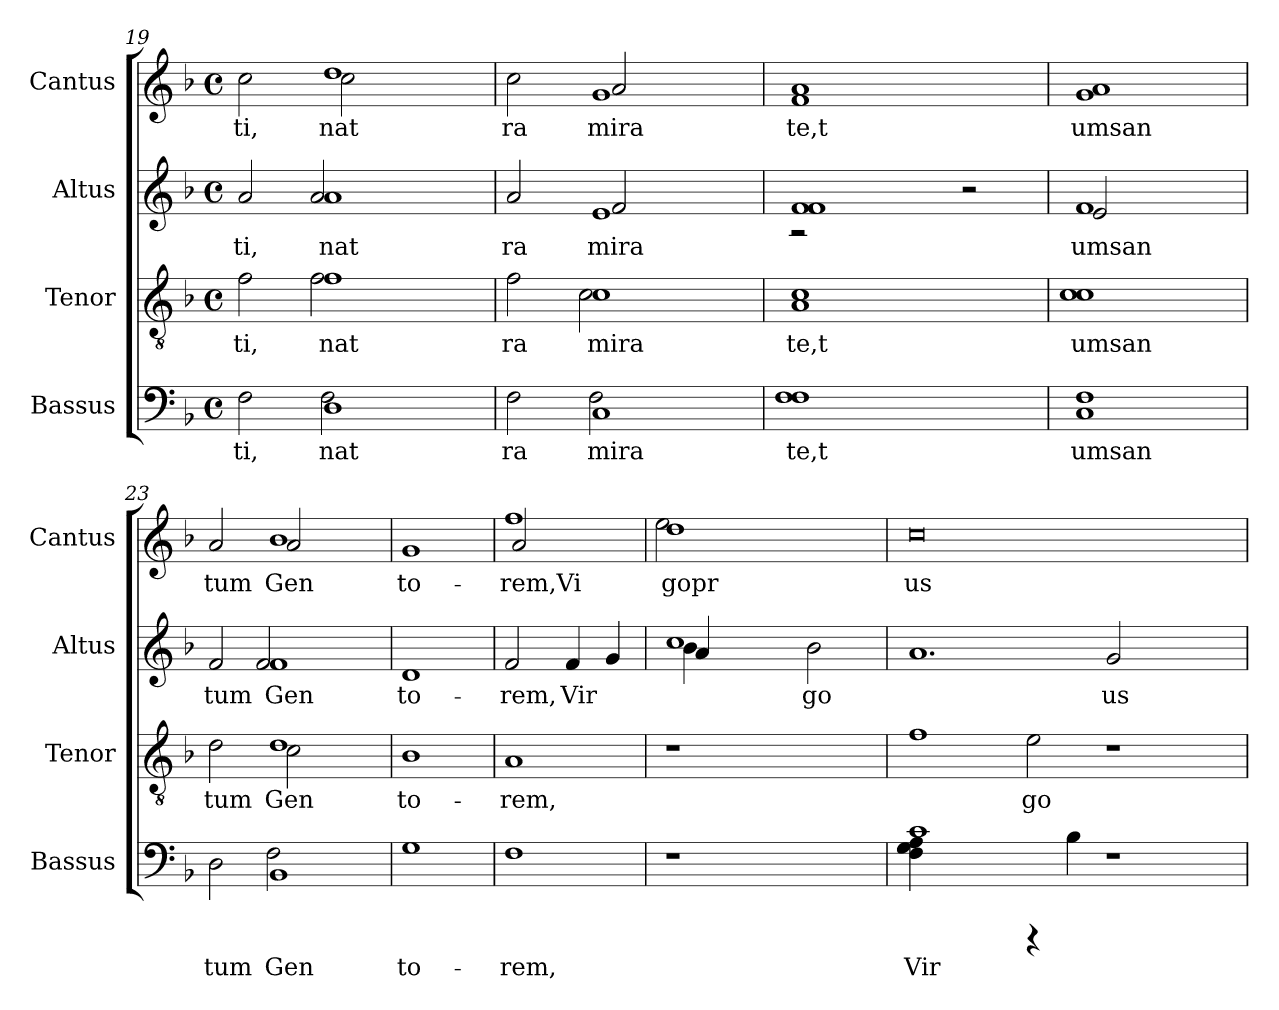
**kern	**text	**kern	**text	**kern	**text	**kern	**text
*part4	*part4	*part3	*part3	*part2	*part2	*part1	*part1
*staff4	*staff4	*staff3	*staff3	*staff2	*staff2	*staff1	*staff1
*I"Bassus	*	*I"Tenor	*	*I"Altus	*	*I"Cantus	*
*I'Bassus	*	*I'Tenor	*	*I'Altus	*	*I'Cantus	*
*clefF4	*	*clefGv2	*	*clefG2	*	*clefG2	*
*k[b-]	*	*k[b-]	*	*k[b-]	*	*k[b-]	*
*F:	*	*F:	*	*F:	*	*F:	*
*M4/4	*	*M4/4	*	*M4/4	*	*M4/4	*
*met(c)	*	*met(c)	*	*met(c)	*	*met(c)	*
=19	=19	=19	=19	=19	=19	=19	=19
!	!LO:LY:b	!	!LO:LY:b	!	!LO:LY:b	!	!LO:LY:b
*^	*	*^	*	*^	*	*^	*
2F\	2ryy	-ti,	2f\	2ryy	-ti,	2a/	2ryy	-ti,	2cc\	2ryy	-ti,
!	!	!LO:LY:b	!	!	!LO:LY:b	!	!	!LO:LY:b	!	!	!LO:LY:b
1D	2F\	nat	1f	2f\	nat	1a	2a/	nat	1dd	2cc\	nat
.	2ryy	.	.	2ryy	.	.	2ryy	.	.	2ryy	.
=20!	=20!	=20!	=20!	=20!	=20!	=20!	=20!	=20!	=20!	=20!	=20!
!	!	!LO:LY:b	!	!	!LO:LY:b	!	!	!LO:LY:b	!	!	!LO:LY:b
2F\	2ryy	ra	2f\	2ryy	ra	2a/	2ryy	ra	2cc\	2ryy	ra
!	!	!LO:LY:b	!	!	!LO:LY:b	!	!	!LO:LY:b	!	!	!LO:LY:b
1C	2F\	mira	1c	2c\	mira	1e	2f/	mira	1g	2a/	mira
.	2ryy	.	.	2ryy	.	.	2ryy	.	.	2ryy	.
=21!	=21!	=21!	=21!	=21!	=21!	=21!	=21!	=21!	=21!	=21!	=21!
!	!	!LO:LY:b	!	!	!LO:LY:b	!	!	!	!	!	!LO:LY:b
*v	*v	*	*	*	*	*	*	*	*v	*v	*
*	*	*v	*v	*	*	*	*	*	*
1F 1F	te,t	1c 1A	te,t	1f 1f	2r	.	1a 1f	te,t
.	.	.	.	.	1ryy	.	.	.
2ryy	.	2ryy	.	2r	.	.	2ryy	.
=22!	=22!	=22!	=22!	=22!	=22!	=22!	=22!	=22!
!	!LO:LY:b	!	!LO:LY:b	!	!	!LO:LY:b	!	!LO:LY:b
1C 1F	umsan	1c 1c	umsan	1f	2e/	umsan	1g 1a	umsan
.	.	.	.	.	2ryy	.	.	.
=23!	=23!	=23!	=23!	=23!	=23!	=23!	=23!	=23!
!	!LO:LY:b	!	!LO:LY:b	!	!	!LO:LY:b	!	!LO:LY:b
*^	*	*^	*	*	*	*	*^	*
2D\	2ryy	tum	2d\	2ryy	tum	2f/	2ryy	tum	2a/	2ryy	tum
!	!	!LO:LY:b	!	!	!LO:LY:b	!	!	!LO:LY:b	!	!	!LO:LY:b
1BB-	2F\	Gen	1d	2c\	Gen	1f	2f/	Gen	1b-	2a/	Gen
.	2ryy	.	.	2ryy	.	.	2ryy	.	.	2ryy	.
=24!	=24!	=24!	=24!	=24!	=24!	=24!	=24!	=24!	=24!	=24!	=24!
!	!	!LO:LY:b	!	!	!LO:LY:b	!	!	!LO:LY:b	!	!	!LO:LY:b
*v	*v	*	*	*	*	*v	*v	*	*v	*v	*
*	*	*v	*v	*	*	*	*	*
1G	to-	1B-	to-	1d	to-	1g	to-
!!LO:PB:g=z
=25	=25	=25	=25	=25	=25	=25	=25
!	!LO:LY:b	!	!LO:LY:b	!	!LO:LY:b	!	!LO:LY:b
*	*	*	*	*	*	*^	*
1F	-rem,	1A	-rem,	2f/	-rem,	1ff	2a/	-rem,Vi
!	!	!	!	!	!LO:LY:b	!	!	!
.	.	.	.	4f/	Vir-	.	2ryy	.
!	!	!	!	!	!LO:LY:b	!	!	!
.	.	.	.	4g/	--	.	.	.
=26!	=26!	=26!	=26!	=26!	=26!	=26!	=26!	=26!
*	*	*	*	*^	*	*	*	*
*	*	*	*	*	*^	*	*	*	*
!	!	!	!	!	!	!	!LO:LY:b	!	!	!LO:LY:b
1r	.	1r	.	1cc	4b-\	4a/	--	1dd	2ee\	gopr
.	.	.	.	.	1ryy	1ryy	.	.	.	.
.	.	.	.	.	.	.	.	.	2ryy	.
!	!	!	!	!	!	!	!LO:LY:b	!	!	!
2ryy	.	2ryy	.	2b-\	.	.	-go	2ryy	2ryy	.
.	.	.	.	.	4ryy	4ryy	.	.	.	.
*	*	*	*	*	*	*	*	*v	*v	*
=27!	=27!	=27!	=27!	=27!	=27!	=27!	=27!	=27!	=27!
*^	*	*	*	*	*	*	*	*	*
!	!	!LO:LY:b	!	!	!	!	!	!	!	!LO:LY:b
*	*	*	*	*	*v	*v	*v	*	*	*
1c	4A\ 4G\ 4F\	Vir-	1f	.	1.a	.	0cc	us
.	1ryy	.	.	.	.	.	.	.
!	!	!	!	!LO:LY:b	!	!	!	!
4rCCC	.	.	2e\	go	.	.	.	.
!	!	!LO:LY:b	!	!	!	!	!	!
4B-\	1ryy	--	.	.	.	.	.	.
!	!	!	!	!	!	!LO:LY:b	!	!
1r	.	.	1r	.	2g/	us	.	.
.	.	.	.	.	2ryy	.	2ryy	.
.	4ryy	.	.	.	.	.	.	.
*v	*v	*	*	*	*	*	*	*
=!	=!	=!	=!	=!	=!	=!	=!
*-	*-	*-	*-	*-	*-	*-	*-
